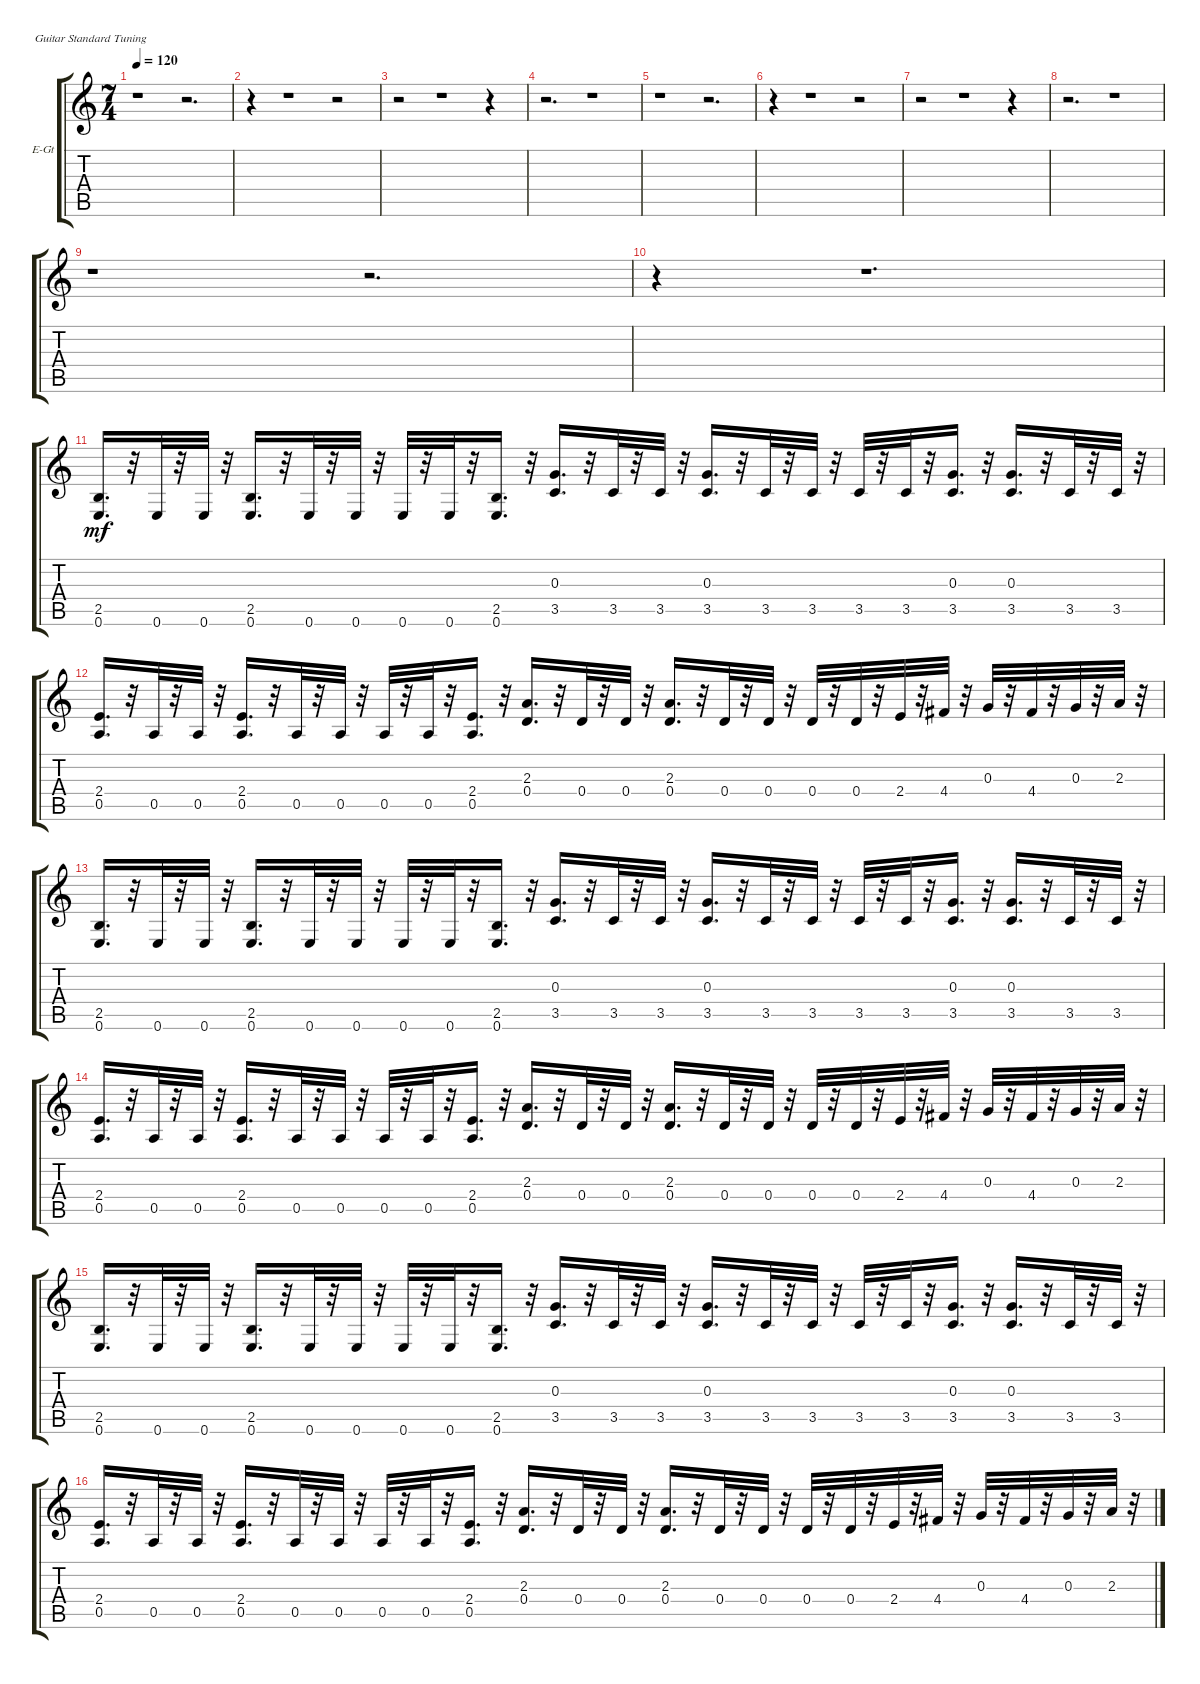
\bracketExtendMode groupsimilarinstruments
\firstSystemTrackNameOrientation horizontal
\otherSystemsTrackNameOrientation horizontal
\track ("" "E-Gt") {instrument electricguitarclean}
\staff {score tabs}
\tuning (E4 B3 G3 D3 A2 E2)
\ts (7 4)
\tempo 120
\clef g2
\ks c
r.1{dy mf instrument electricguitarclean} r.2{d} |
r.4 r.1 r.2 |
r.2 r.1 r.4 |
r.2{d} r.1 |
r.1 r.2{d} |
r.4 r.1 r.2 |
r.2 r.1 r.4 |
r.2{d} r.1 |
r.1 r.2{d} |
r.4 r.1{d} |
(2.5 0.6).16{d} r.32 0.6.32 r.32 0.6.32 r.32 (2.5 0.6).16{d} r.32 0.6.32 r.32 0.6.32 r.32 0.6.32 r.32 0.6.32 r.32 (2.5 0.6).16{d} r.32 (0.3 3.5).16{d} r.32 3.5.32 r.32 3.5.32 r.32 (0.3 3.5).16{d} r.32 3.5.32 r.32 3.5.32 r.32 3.5.32 r.32 3.5.32 r.32 (0.3 3.5).16{d} r.32 (0.3 3.5).16{d} r.32 3.5.32 r.32 3.5.32 r.32 |
(2.4 0.5).16{d} r.32 0.5.32 r.32 0.5.32 r.32 (2.4 0.5).16{d} r.32 0.5.32 r.32 0.5.32 r.32 0.5.32 r.32 0.5.32 r.32 (2.4 0.5).16{d} r.32 (2.3 0.4).16{d} r.32 0.4.32 r.32 0.4.32 r.32 (2.3 0.4).16{d} r.32 0.4.32 r.32 0.4.32 r.32 0.4.32 r.32 0.4.32 r.32 2.4.32 r.32 4.4.32 r.32 0.3.32 r.32 4.4.32 r.32 0.3.32 r.32 2.3.32 r.32 |
(2.5 0.6).16{d} r.32 0.6.32 r.32 0.6.32 r.32 (2.5 0.6).16{d} r.32 0.6.32 r.32 0.6.32 r.32 0.6.32 r.32 0.6.32 r.32 (2.5 0.6).16{d} r.32 (0.3 3.5).16{d} r.32 3.5.32 r.32 3.5.32 r.32 (0.3 3.5).16{d} r.32 3.5.32 r.32 3.5.32 r.32 3.5.32 r.32 3.5.32 r.32 (0.3 3.5).16{d} r.32 (0.3 3.5).16{d} r.32 3.5.32 r.32 3.5.32 r.32 |
(2.4 0.5).16{d} r.32 0.5.32 r.32 0.5.32 r.32 (2.4 0.5).16{d} r.32 0.5.32 r.32 0.5.32 r.32 0.5.32 r.32 0.5.32 r.32 (2.4 0.5).16{d} r.32 (2.3 0.4).16{d} r.32 0.4.32 r.32 0.4.32 r.32 (2.3 0.4).16{d} r.32 0.4.32 r.32 0.4.32 r.32 0.4.32 r.32 0.4.32 r.32 2.4.32 r.32 4.4.32 r.32 0.3.32 r.32 4.4.32 r.32 0.3.32 r.32 2.3.32 r.32 |
(2.5 0.6).16{d} r.32 0.6.32 r.32 0.6.32 r.32 (2.5 0.6).16{d} r.32 0.6.32 r.32 0.6.32 r.32 0.6.32 r.32 0.6.32 r.32 (2.5 0.6).16{d} r.32 (0.3 3.5).16{d} r.32 3.5.32 r.32 3.5.32 r.32 (0.3 3.5).16{d} r.32 3.5.32 r.32 3.5.32 r.32 3.5.32 r.32 3.5.32 r.32 (0.3 3.5).16{d} r.32 (0.3 3.5).16{d} r.32 3.5.32 r.32 3.5.32 r.32 |
(2.4 0.5).16{d} r.32 0.5.32 r.32 0.5.32 r.32 (2.4 0.5).16{d} r.32 0.5.32 r.32 0.5.32 r.32 0.5.32 r.32 0.5.32 r.32 (2.4 0.5).16{d} r.32 (2.3 0.4).16{d} r.32 0.4.32 r.32 0.4.32 r.32 (2.3 0.4).16{d} r.32 0.4.32 r.32 0.4.32 r.32 0.4.32 r.32 0.4.32 r.32 2.4.32 r.32 4.4.32 r.32 0.3.32 r.32 4.4.32 r.32 0.3.32 r.32 2.3.32 r.32
